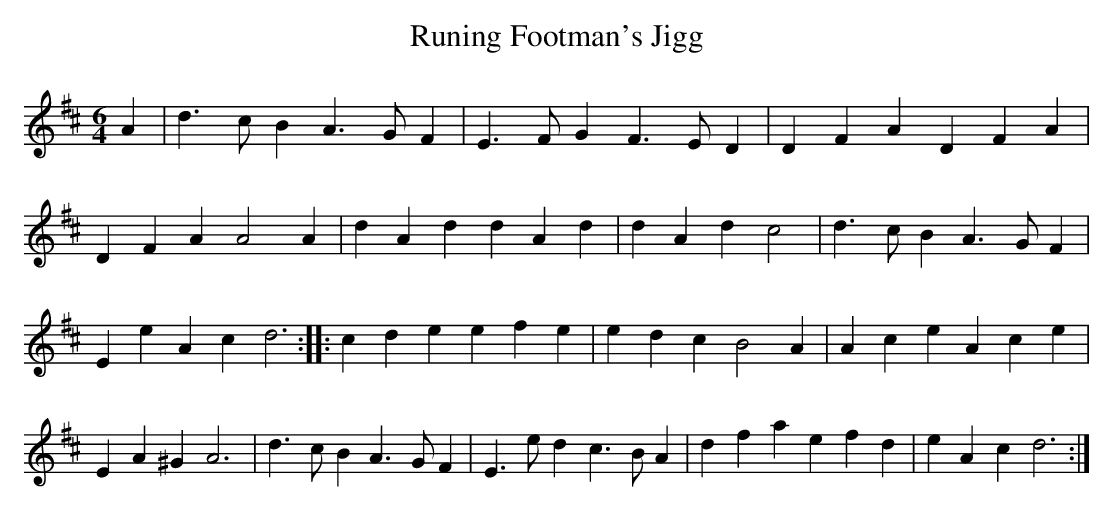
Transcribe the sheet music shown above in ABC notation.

X:1
T:Runing Footman's Jigg
M:6/4
L:1/8
K:D
A2| d3 c B2 A3 G F2| E3 F G2 F3 E D2| D2 F2 A2 D2 F2 A2| D2 F2 A2 A4 A2| \
d2 A2 d2 d2 A2 d2| d2 A2 d2 c4| d3 c B2 A3 G F2| E2 e2 A2 c2 d6::\
c2 d2 e2 e2 f2 e2 |e2 d2 c2 B4 A2| A2 c2 e2 A2 c2 e2 |E2 A2 ^G2 A6| \
d3 c B2 A3 G F2| E3 e d2 c3 B A2| d2 f2 a2 e2 f2 d2 | e2 A2 c2 d6:|
